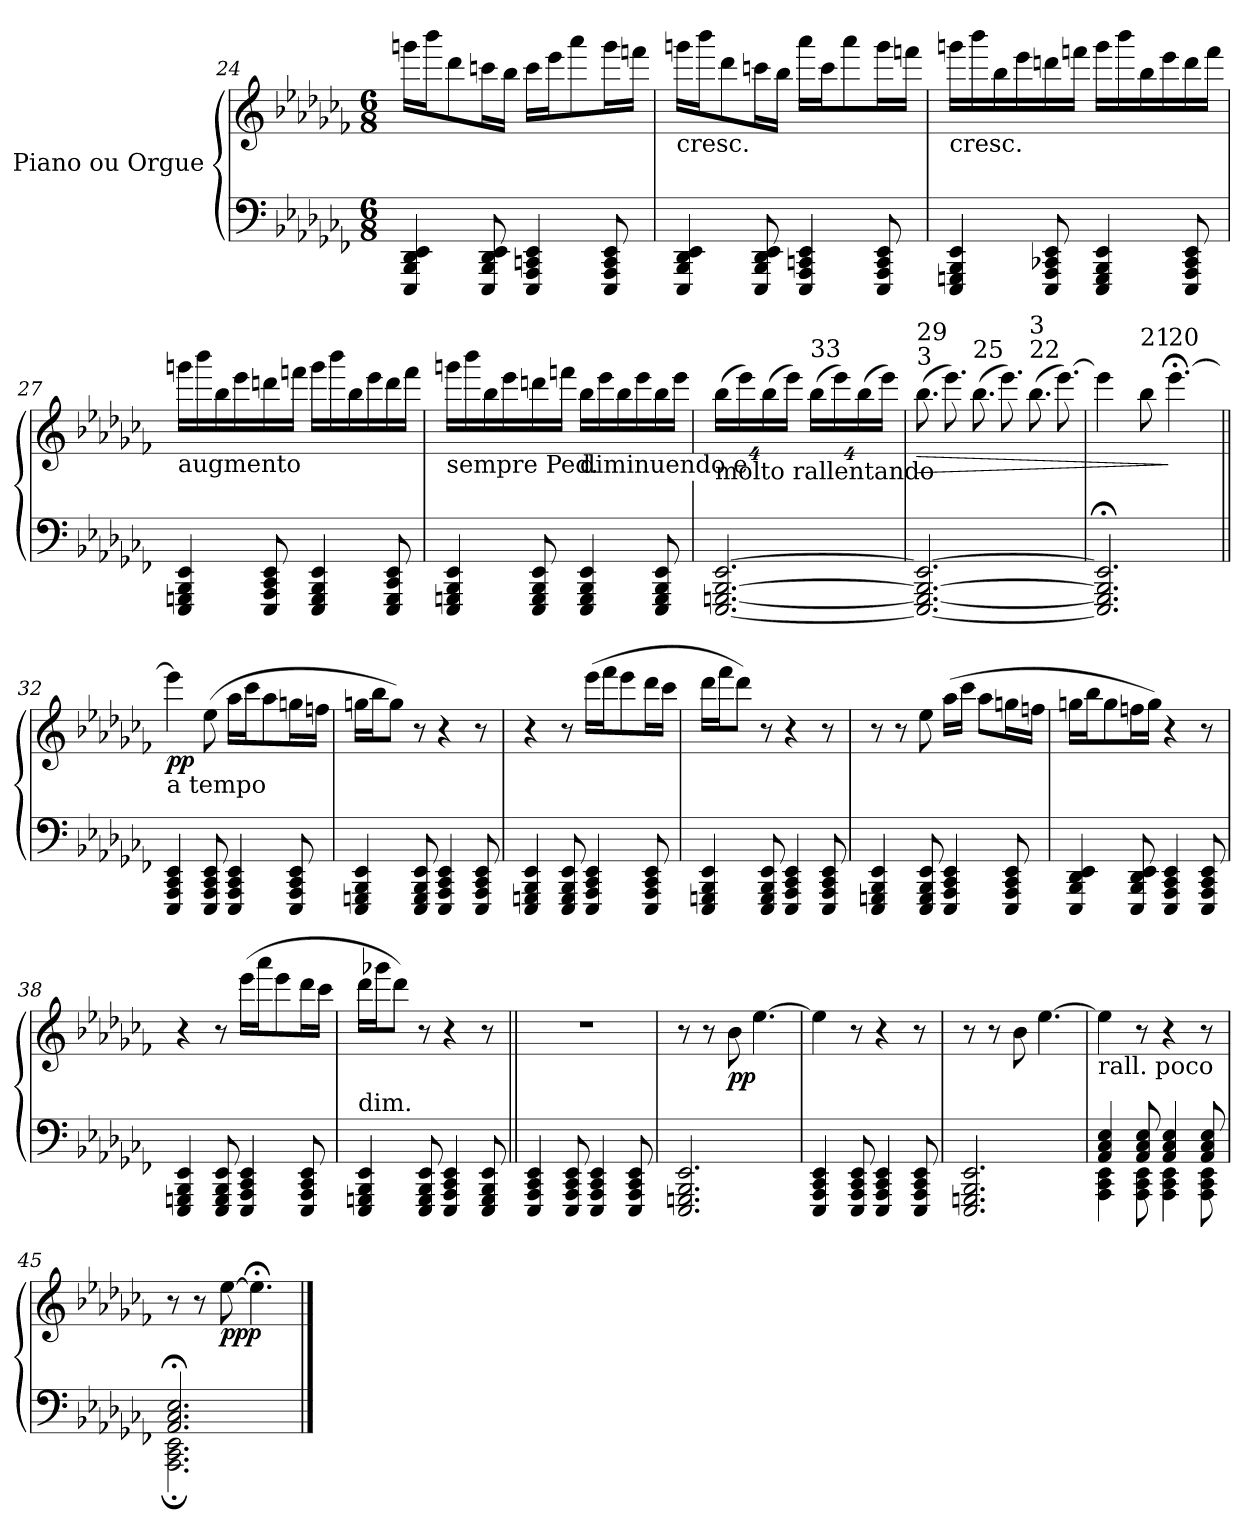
**kern	**kern	**dynam
*part1	*part1	*part1
*staff2	*staff1	*staff1/2
*I"Piano   ou Orgue	*	*
*clefF4	*clefG2	*
*k[b-e-a-d-g-c-f-]	*k[b-e-a-d-g-c-f-]	*
*C-:	*C-:	*
*M6/8	*M6/8	*
=24	=24	=24
4EEE-/ 4BBB-/ 4DD-/ 4EE-/	16gggn\LL	.
.	16bbb-\J	.
.	8ddd-\	.
8EEE-/ 8BBB-/ 8DD-/ 8EE-/	16cccn\L	.
.	16bb-\JJ	.
4EEE-/ 4AAA-/ 4CCn/ 4EE-/	16ccc\LL	.
.	16eee-\J	.
.	8aaa-\	.
8EEE-/ 8AAA-/ 8CC/ 8EE-/	16ggg\L	.
.	16fffn\JJ	.
=25	=25	=25
!	!LO:TX:b:t=cresc.	!
4EEE-/ 4BBB-/ 4DD-/ 4EE-/	16gggn\LL	.
.	16bbb-\J	.
.	8ddd-\	.
8EEE-/ 8BBB-/ 8DD-/ 8EE-/	16cccn\L	.
.	16bb-\JJ	.
4EEE-/ 4AAA-/ 4CCn/ 4EE-/	16aaa-\LL	.
.	16ccc\J	.
.	8aaa-\	.
8EEE-/ 8AAA-/ 8CC/ 8EE-/	16ggg\L	.
.	16fffn\JJ	.
!!LO:LB:g=z
=26	=26	=26
!	!LO:TX:b:t=cresc.	!
4EEE-/ 4GGGn/ 4BBB-/ 4EE-/	16gggn\LL	.
.	16bbb-\	.
.	16bb-\	.
.	16eee-\	.
8EEE-/ 8AAA-/ 8CC-X/ 8EE-/	16dddn\	.
.	16fffn\JJ	.
4EEE-/ 4GGG/ 4BBB-/ 4EE-/	16ggg\LL	.
.	16bbb-\	.
.	16bb-\	.
.	16eee-\	.
8EEE-/ 8AAA-/ 8CC-/ 8EE-/	16ddd\	.
.	16fff\JJ	.
=27	=27	=27
!	!LO:TX:b:t=augmento	!
4EEE-/ 4GGGn/ 4BBB-/ 4EE-/	16gggn\LL	.
.	16bbb-\	.
.	16bb-\	.
.	16eee-\	.
8EEE-/ 8AAA-/ 8CC-/ 8EE-/	16dddn\	.
.	16fffn\JJ	.
4EEE-/ 4GGG/ 4BBB-/ 4EE-/	16ggg\LL	.
.	16bbb-\	.
.	16bb-\	.
.	16eee-\	.
8EEE-/ 8GGG/ 8CC-/ 8EE-/	16ddd\	.
.	16fff\JJ	.
=28	=28	=28
!	!LO:TX:b:t=sempre Ped.	!
4EEE-/ 4GGGn/ 4BBB-/ 4EE-/	16gggn\LL	.
.	16bbb-\	.
.	16bb-\	.
.	16eee-\	.
8EEE-/ 8GGG/ 8BBB-/ 8EE-/	16dddn\	.
.	16fffn\JJ	.
!	!LO:TX:b:t=diminuendo e	!
4EEE-/ 4GGG/ 4BBB-/ 4EE-/	16bb-\LL	.
.	16eee-\	.
.	16bb-\	.
.	16eee-\	.
8EEE-/ 8GGG/ 8BBB-/ 8EE-/	16bb-\	.
.	16eee-\JJ	.
!!LO:LB:g=z
=29	=29	=29
*	*Xbrackettup	*
!	!LO:TX:b:t=molto rallentando	!
[2.EEE-/ [2.GGGn/ [2.BBB-/ [2.EE-/	(32%3bb-\L	.
.	32%3eee-\)	.
.	(32%3bb-\	.
.	32%3eee-\J)	.
!	!LO:TX:a:t=33	!
.	(32%3bb-\L	.
.	32%3eee-\)	.
.	(32%3bb-\	.
.	32%3eee-\J)	.
=30	=30	=30
*	*Xtuplet	*
!	!LO:TX:a:t=3	!
!	!LO:TX:a:t=29	!
!	!	!LO:HP:b
2.EEE-/_ 2.GGG/_ 2.BBB-/_ 2.EE-/_	(12.bb-\	>
.	12.eee-\)	.
!	!LO:TX:a:t=25	!
.	(12.bb-\	.
.	12.eee-\)	.
!	!LO:TX:a:t=22	!
!	!LO:TX:a:t=3	!
.	(12.bb-\	.
.	[12.eee-\)	.
=31	=31	=31
2.EEE-/]; 2.GGG/]; 2.BBB-/]; 2.EE-/];	4eee-\]	.
!	!LO:TX:a:t=21	!
.	8bb-\	.
!	!LO:TX:a:t=20	!
.	[4.eee-;<\	]
=32||	=32||	=32||
!	!LO:TX:b:t=a tempo	!
!	!	!LO:DY:b
4EEE-/ 4AAA-/ 4CC-/ 4EE-/	4eee-\]	pp
8EEE-/ 8AAA-/ 8CC-/ 8EE-/	(8ee-\	.
4EEE-/ 4AAA-/ 4CC-/ 4EE-/	16aa-\LL	.
.	16ccc-\J	.
.	8aa-\	.
8EEE-/ 8AAA-/ 8CC-/ 8EE-/	16ggn\L	.
.	16ffn\JJ	.
=33	=33	=33
4EEE-/ 4GGGn/ 4BBB-/ 4EE-/	16ggn\LL	.
.	16bb-\J	.
.	8gg\J)	.
8EEE-/ 8GGG/ 8BBB-/ 8EE-/	8r	.
4EEE-/ 4AAA-/ 4CC-/ 4EE-/	4r	.
8EEE-/ 8AAA-/ 8CC-/ 8EE-/	8r	.
!!LO:LB:g=z
=34	=34	=34
4EEE-/ 4GGGn/ 4BBB-/ 4EE-/	4r	.
8EEE-/ 8GGG/ 8BBB-/ 8EE-/	8r	.
4EEE-/ 4AAA-/ 4CC-/ 4EE-/	(16eee-\LL	.
.	16fff-\J	.
.	8eee-\	.
8EEE-/ 8AAA-/ 8CC-/ 8EE-/	16ddd-\L	.
.	16ccc-\JJ	.
=35	=35	=35
4EEE-/ 4GGGn/ 4BBB-/ 4EE-/	16ddd-\LL	.
.	16fff-\J	.
.	8ddd-\J)	.
8EEE-/ 8GGG/ 8BBB-/ 8EE-/	8r	.
4EEE-/ 4AAA-/ 4CC-/ 4EE-/	4r	.
8EEE-/ 8AAA-/ 8CC-/ 8EE-/	8r	.
=36	=36	=36
4EEE-/ 4GGGn/ 4BBB-/ 4EE-/	8r	.
.	8r	.
8EEE-/ 8GGG/ 8BBB-/ 8EE-/	8ee-\	.
4EEE-/ 4AAA-/ 4CC-/ 4EE-/	(16aa-\LL	.
.	16ccc-\JJ	.
.	8aa-\L	.
8EEE-/ 8AAA-/ 8CC-/ 8EE-/	16ggn\L	.
.	16ffn\JJ	.
=37	=37	=37
4EEE-/ 4BBB-/ 4DD-/ 4EE-/	16ggn\LL	.
.	16bb-\J	.
.	8gg\	.
8EEE-/ 8BBB-/ 8DD-/ 8EE-/	16ffn\L	.
.	16gg\JJ)	.
4EEE-/ 4AAA-/ 4CC-/ 4EE-/	4r	.
8EEE-/ 8AAA-/ 8CC-/ 8EE-/	8r	.
=38	=38	=38
4EEE-/ 4GGGn/ 4BBB-/ 4EE-/	4r	.
8EEE-/ 8GGG/ 8BBB-/ 8EE-/	8r	.
4EEE-/ 4AAA-/ 4CC-/ 4EE-/	(16eee-\LL	.
.	16aaa-\J	.
.	8eee-\	.
8EEE-/ 8AAA-/ 8CC-/ 8EE-/	16ddd-\L	.
.	16ccc-\JJ	.
!!LO:LB:g=z
=39	=39	=39
!LO:TX:a:t=dim.	!	!
4EEE-/ 4GGGn/ 4BBB-/ 4EE-/	16ddd-\LL	.
.	16ggg-X\J	.
.	8ddd-\J)	.
8EEE-/ 8GGG/ 8BBB-/ 8EE-/	8r	.
4EEE-/ 4AAA-/ 4CC-/ 4EE-/	4r	.
8EEE-/ 8GGG/ 8BBB-/ 8EE-/	8r	.
=40||	=40||	=40||
4EEE-/ 4AAA-/ 4CC-/ 4EE-/	2.r	.
8EEE-/ 8AAA-/ 8CC-/ 8EE-/	.	.
4EEE-/ 4AAA-/ 4CC-/ 4EE-/	.	.
8EEE-/ 8AAA-/ 8CC-/ 8EE-/	.	.
=41	=41	=41
2.EEE-/ 2.GGGn/ 2.BBB-/ 2.EE-/	8r	.
.	8r	.
!	!	!LO:DY:b
.	8b-\	pp
.	[4.ee-\	.
=42	=42	=42
4EEE-/ 4AAA-/ 4CC-/ 4EE-/	4ee-\]	.
8EEE-/ 8AAA-/ 8CC-/ 8EE-/	8r	.
4EEE-/ 4AAA-/ 4CC-/ 4EE-/	4r	.
8EEE-/ 8AAA-/ 8CC-/ 8EE-/	8r	.
=43	=43	=43
2.EEE-/ 2.GGGn/ 2.BBB-/ 2.EE-/	8r	.
.	8r	.
.	8b-\	.
.	[4.ee-\	.
=44	=44	=44
*^	*	*
!	!	!LO:TX:b:t=rall. poco	!
4AA-/ 4C-/ 4E-/	4AAA-\ 4CC-\ 4EE-\	4ee-\]	.
8AA-/ 8C-/ 8E-/	8AAA-\ 8CC-\ 8EE-\	8r	.
4AA-/ 4C-/ 4E-/	4AAA-\ 4CC-\ 4EE-\	4r	.
8AA-/ 8C-/ 8E-/	8AAA-\ 8CC-\ 8EE-\	8r	.
=45	=45	=45	=45
2.AA-/;< 2.C-/;< 2.E-/;<	2.AAA-\; 2.CC-\; 2.EE-\;	8r	.
.	.	8r	.
!	!	!	!LO:DY:b
.	.	[8ee-\	ppp
.	.	4.ee-;<\]	.
*v	*v	*	*
==	==	==
*-	*-	*-
